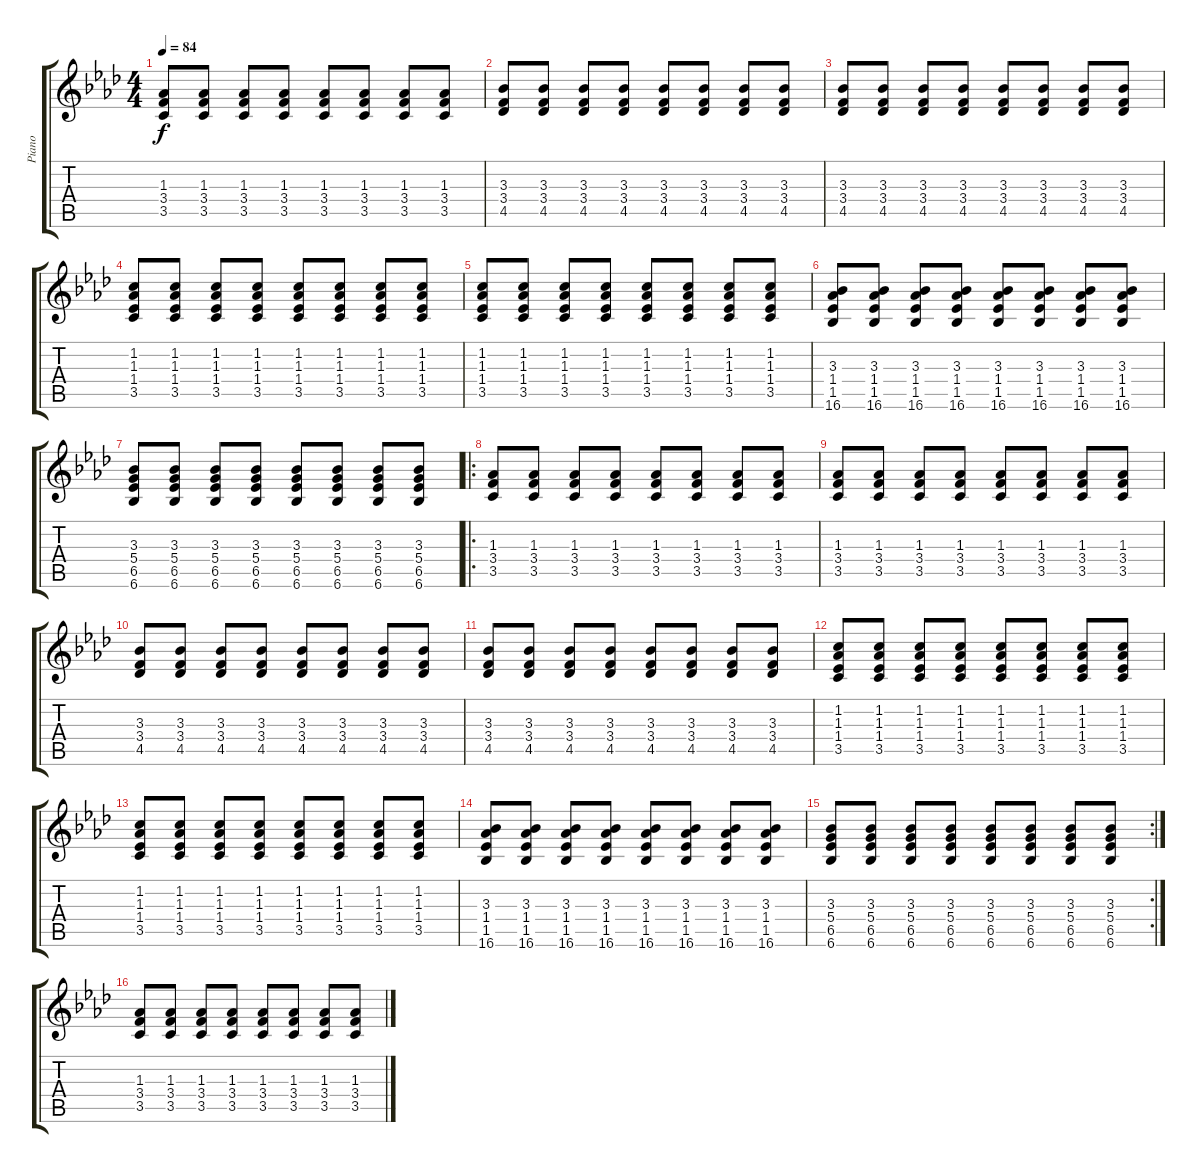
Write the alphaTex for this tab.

\track ("Piano" "Piano") {instrument acousticgrandpiano}
\staff {score tabs}
\tuning (E5 B4 G4 D4 A3 E3) {hide}
\ts (4 4)
\tempo 84
\clef g2
\ks ab
(1.3 3.4 3.5).8{dy f} (1.3 3.4 3.5).8 (1.3 3.4 3.5).8 (1.3 3.4 3.5).8 (1.3 3.4 3.5).8 (1.3 3.4 3.5).8 (1.3 3.4 3.5).8 (1.3 3.4 3.5).8 |
(3.3 3.4 4.5).8 (3.3 3.4 4.5).8 (3.3 3.4 4.5).8 (3.3 3.4 4.5).8 (3.3 3.4 4.5).8 (3.3 3.4 4.5).8 (3.3 3.4 4.5).8 (3.3 3.4 4.5).8 |
(3.3 3.4 4.5).8 (3.3 3.4 4.5).8 (3.3 3.4 4.5).8 (3.3 3.4 4.5).8 (3.3 3.4 4.5).8 (3.3 3.4 4.5).8 (3.3 3.4 4.5).8 (3.3 3.4 4.5).8 |
(1.2 1.3 1.4 3.5).8 (1.2 1.3 1.4 3.5).8 (1.2 1.3 1.4 3.5).8 (1.2 1.3 1.4 3.5).8 (1.2 1.3 1.4 3.5).8 (1.2 1.3 1.4 3.5).8 (1.2 1.3 1.4 3.5).8 (1.2 1.3 1.4 3.5).8 |
(1.2 1.3 1.4 3.5).8 (1.2 1.3 1.4 3.5).8 (1.2 1.3 1.4 3.5).8 (1.2 1.3 1.4 3.5).8 (1.2 1.3 1.4 3.5).8 (1.2 1.3 1.4 3.5).8 (1.2 1.3 1.4 3.5).8 (1.2 1.3 1.4 3.5).8 |
(3.3 1.4 1.5 16.6).8 (3.3 1.4 1.5 16.6).8 (3.3 1.4 1.5 16.6).8 (3.3 1.4 1.5 16.6).8 (3.3 1.4 1.5 16.6).8 (3.3 1.4 1.5 16.6).8 (3.3 1.4 1.5 16.6).8 (3.3 1.4 1.5 16.6).8 |
(3.3 5.4 6.5 6.6).8 (3.3 5.4 6.5 6.6).8 (3.3 5.4 6.5 6.6).8 (3.3 5.4 6.5 6.6).8 (3.3 5.4 6.5 6.6).8 (3.3 5.4 6.5 6.6).8 (3.3 5.4 6.5 6.6).8 (3.3 5.4 6.5 6.6).8 |
\ro
(1.3 3.4 3.5).8 (1.3 3.4 3.5).8 (1.3 3.4 3.5).8 (1.3 3.4 3.5).8 (1.3 3.4 3.5).8 (1.3 3.4 3.5).8 (1.3 3.4 3.5).8 (1.3 3.4 3.5).8 |
(1.3 3.4 3.5).8 (1.3 3.4 3.5).8 (1.3 3.4 3.5).8 (1.3 3.4 3.5).8 (1.3 3.4 3.5).8 (1.3 3.4 3.5).8 (1.3 3.4 3.5).8 (1.3 3.4 3.5).8 |
(3.3 3.4 4.5).8 (3.3 3.4 4.5).8 (3.3 3.4 4.5).8 (3.3 3.4 4.5).8 (3.3 3.4 4.5).8 (3.3 3.4 4.5).8 (3.3 3.4 4.5).8 (3.3 3.4 4.5).8 |
(3.3 3.4 4.5).8 (3.3 3.4 4.5).8 (3.3 3.4 4.5).8 (3.3 3.4 4.5).8 (3.3 3.4 4.5).8 (3.3 3.4 4.5).8 (3.3 3.4 4.5).8 (3.3 3.4 4.5).8 |
(1.2 1.3 1.4 3.5).8 (1.2 1.3 1.4 3.5).8 (1.2 1.3 1.4 3.5).8 (1.2 1.3 1.4 3.5).8 (1.2 1.3 1.4 3.5).8 (1.2 1.3 1.4 3.5).8 (1.2 1.3 1.4 3.5).8 (1.2 1.3 1.4 3.5).8 |
(1.2 1.3 1.4 3.5).8 (1.2 1.3 1.4 3.5).8 (1.2 1.3 1.4 3.5).8 (1.2 1.3 1.4 3.5).8 (1.2 1.3 1.4 3.5).8 (1.2 1.3 1.4 3.5).8 (1.2 1.3 1.4 3.5).8 (1.2 1.3 1.4 3.5).8 |
(3.3 1.4 1.5 16.6).8 (3.3 1.4 1.5 16.6).8 (3.3 1.4 1.5 16.6).8 (3.3 1.4 1.5 16.6).8 (3.3 1.4 1.5 16.6).8 (3.3 1.4 1.5 16.6).8 (3.3 1.4 1.5 16.6).8 (3.3 1.4 1.5 16.6).8 |
\rc 2
(3.3 5.4 6.5 6.6).8 (3.3 5.4 6.5 6.6).8 (3.3 5.4 6.5 6.6).8 (3.3 5.4 6.5 6.6).8 (3.3 5.4 6.5 6.6).8 (3.3 5.4 6.5 6.6).8 (3.3 5.4 6.5 6.6).8 (3.3 5.4 6.5 6.6).8 |
(1.3 3.4 3.5).8 (1.3 3.4 3.5).8 (1.3 3.4 3.5).8 (1.3 3.4 3.5).8 (1.3 3.4 3.5).8 (1.3 3.4 3.5).8 (1.3 3.4 3.5).8 (1.3 3.4 3.5).8
